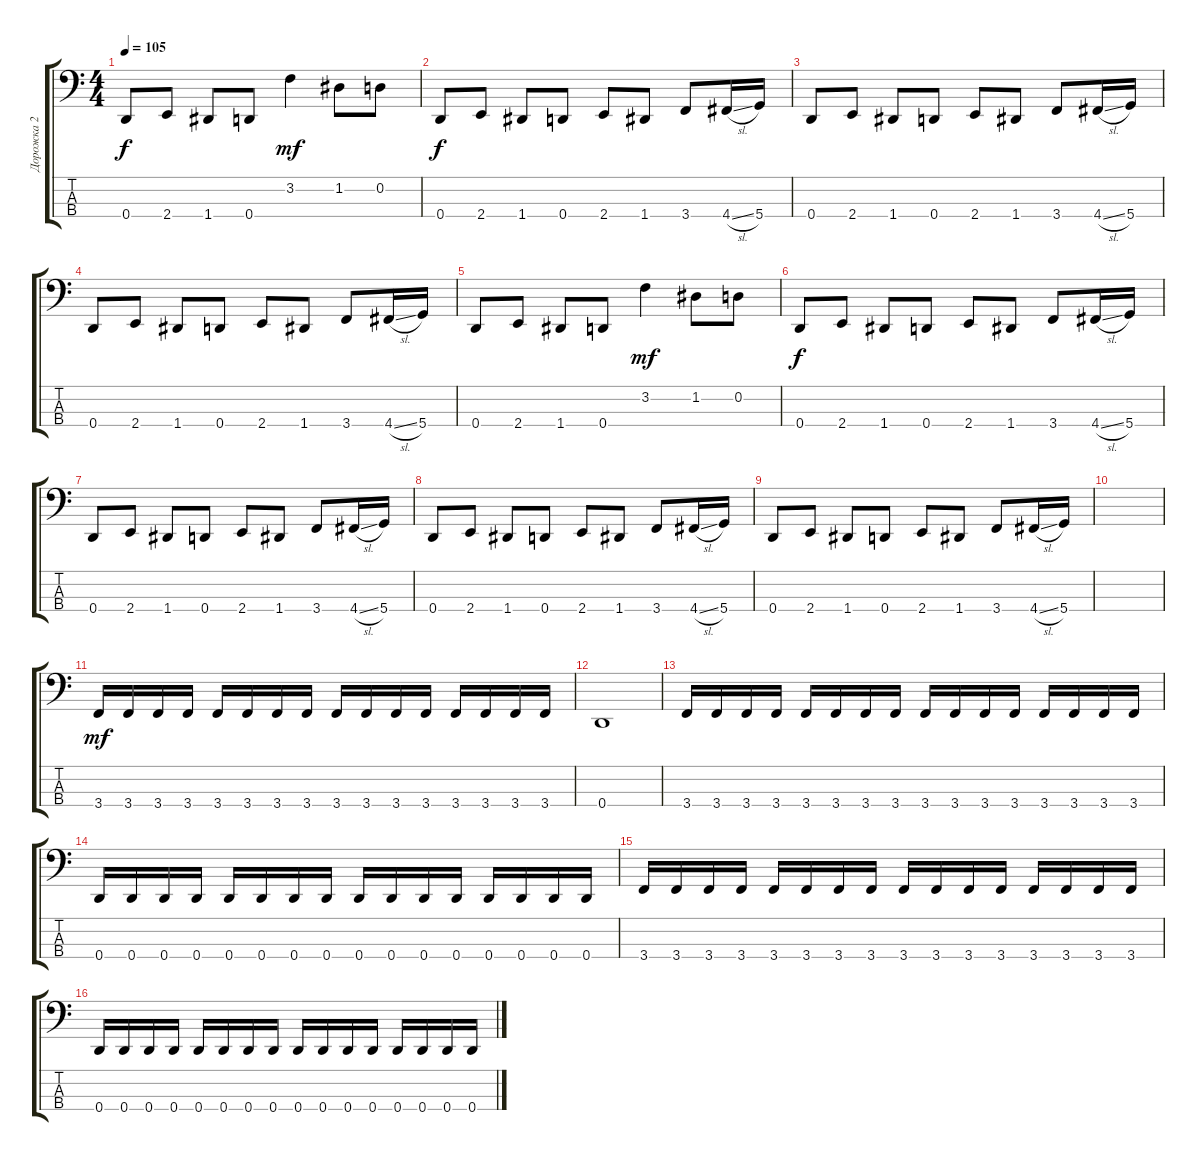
\track ("Дорожка 2" "Дорожка 2") {instrument electricbassfinger}
\staff {score tabs}
\tuning (G2 D2 A1 D1) {hide}
\ts (4 4)
\tempo 105
\clef f4
\ks c
0.4.8{dy f} 2.4.8 1.4.8 0.4.8 3.2.4{dy mf} 1.2.8 0.2.8 |
0.4.8{dy f} 2.4.8 1.4.8 0.4.8 2.4.8 1.4.8 3.4.8 4.4{sl}.16 5.4.16 |
0.4.8 2.4.8 1.4.8 0.4.8 2.4.8 1.4.8 3.4.8 4.4{sl}.16 5.4.16 |
0.4.8 2.4.8 1.4.8 0.4.8 2.4.8 1.4.8 3.4.8 4.4{sl}.16 5.4.16 |
0.4.8 2.4.8 1.4.8 0.4.8 3.2.4{dy mf} 1.2.8 0.2.8 |
0.4.8{dy f} 2.4.8 1.4.8 0.4.8 2.4.8 1.4.8 3.4.8 4.4{sl}.16 5.4.16 |
0.4.8 2.4.8 1.4.8 0.4.8 2.4.8 1.4.8 3.4.8 4.4{sl}.16 5.4.16 |
0.4.8 2.4.8 1.4.8 0.4.8 2.4.8 1.4.8 3.4.8 4.4{sl}.16 5.4.16 |
0.4.8 2.4.8 1.4.8 0.4.8 2.4.8 1.4.8 3.4.8 4.4{sl}.16 5.4.16 |
|
3.4.16{dy mf} 3.4.16 3.4.16 3.4.16 3.4.16 3.4.16 3.4.16 3.4.16 3.4.16 3.4.16 3.4.16 3.4.16 3.4.16 3.4.16 3.4.16 3.4.16 |
0.4.1 |
3.4.16 3.4.16 3.4.16 3.4.16 3.4.16 3.4.16 3.4.16 3.4.16 3.4.16 3.4.16 3.4.16 3.4.16 3.4.16 3.4.16 3.4.16 3.4.16 |
0.4.16 0.4.16 0.4.16 0.4.16 0.4.16 0.4.16 0.4.16 0.4.16 0.4.16 0.4.16 0.4.16 0.4.16 0.4.16 0.4.16 0.4.16 0.4.16 |
3.4.16 3.4.16 3.4.16 3.4.16 3.4.16 3.4.16 3.4.16 3.4.16 3.4.16 3.4.16 3.4.16 3.4.16 3.4.16 3.4.16 3.4.16 3.4.16 |
0.4.16 0.4.16 0.4.16 0.4.16 0.4.16 0.4.16 0.4.16 0.4.16 0.4.16 0.4.16 0.4.16 0.4.16 0.4.16 0.4.16 0.4.16 0.4.16
